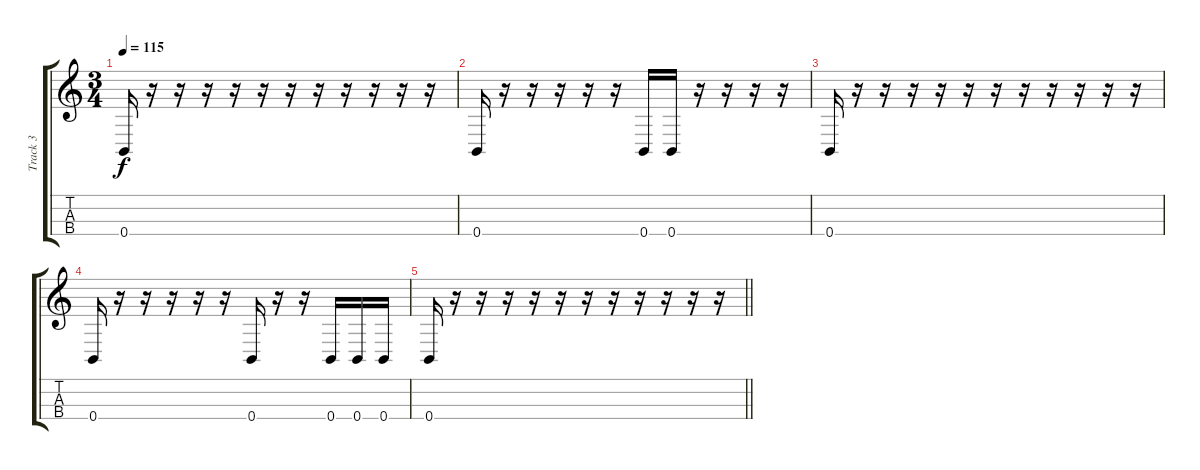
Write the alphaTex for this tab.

\track ("Track 3" "Track 3") {instrument electricbasspick}
\staff {score tabs}
\tuning (E3 B2 Gb2 B1) {hide}
\ts (3 4)
\tempo 115
\clef g2
\ks c
0.4.16{dy f} r.16 r.16 r.16 r.16 r.16 r.16 r.16 r.16 r.16 r.16 r.16 |
0.4.16 r.16 r.16 r.16 r.16 r.16 0.4.16 0.4.16 r.16 r.16 r.16 r.16 |
0.4.16 r.16 r.16 r.16 r.16 r.16 r.16 r.16 r.16 r.16 r.16 r.16 |
0.4.16 r.16 r.16 r.16 r.16 r.16 0.4.16 r.16 r.16 0.4.16 0.4.16 0.4.16 |
\barLineRight lightlight
0.4.16 r.16 r.16 r.16 r.16 r.16 r.16 r.16 r.16 r.16 r.16 r.16
